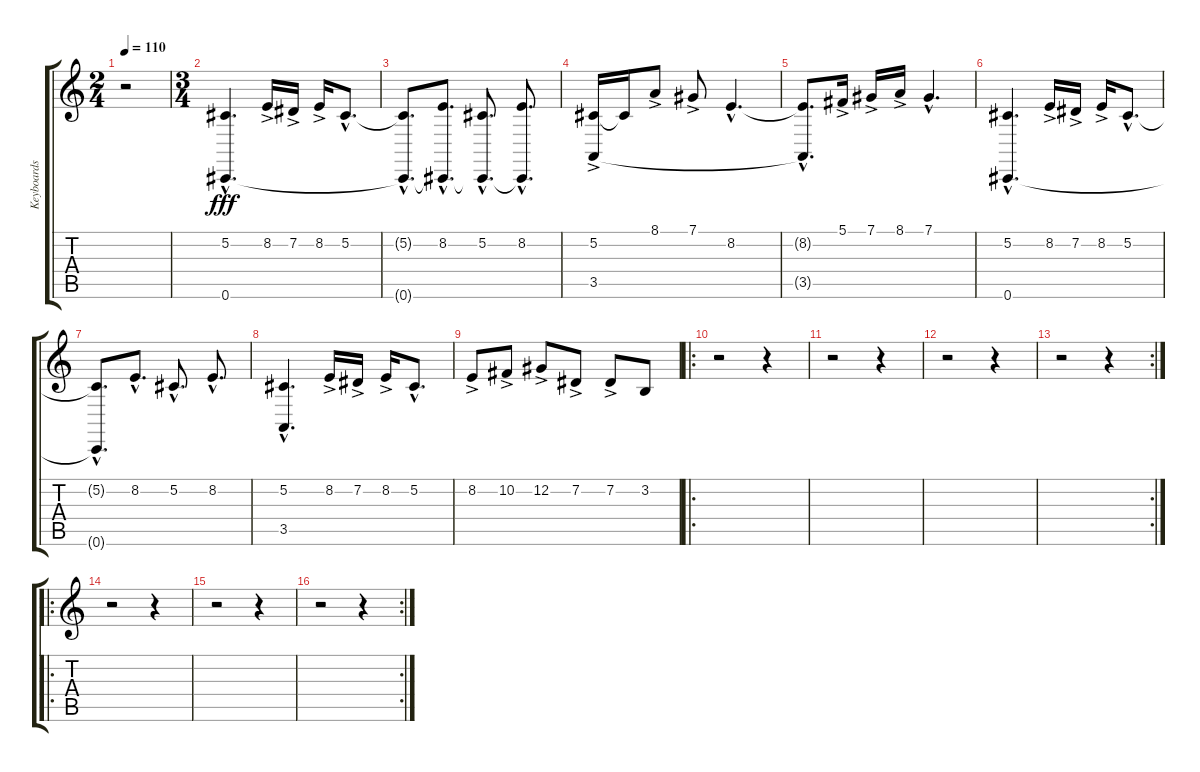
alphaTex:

\track ("Keyboards" "Keyboards") {instrument lead8bassandlead}
\staff {score tabs}
\tuning (Db4 Ab3 E3 B2 Gb2 Db2) {hide}
\ts (2 4)
\tempo 110
\clef g2
\ks c
r.2{dy fff instrument lead8bassandlead} |
\ts (3 4)
(5.2{hac} 0.6{hac}).4{d instrument fx7echoes} 8.2{ac}.16 7.2{ac}.16 8.2{ac}.16 5.2{hac}.8{d} |
(5.2{hac t} 0.6{hac t}).8{d} (8.2{hac} 0.6{hac t}).8{d} (5.2{hac} 0.6{hac t}).8{d} (8.2{hac} 0.6{hac t}).8{d} |
(5.2{ac} 3.5).16 5.2{t}.16 8.1{ac}.8 7.1{ac}.8 8.2{hac}.4{d} |
(8.2{hac t} 3.5{hac t}).8{d} 5.1{ac}.16 7.1{ac}.16 8.1{ac}.16 7.1{hac}.4{d} |
(5.2{hac} 0.6{hac}).4{d instrument fx7echoes} 8.2{ac}.16 7.2{ac}.16 8.2{ac}.16 5.2{hac}.8{d} |
(5.2{hac t} 0.6{hac t}).8{d} 8.2{hac}.8{d} 5.2{hac}.8{d} 8.2{hac}.8{d} |
(5.2{hac} 3.5{hac}).4{d} 8.2{ac}.16 7.2{ac}.16 8.2{ac}.16 5.2{hac}.8{d} |
8.2{ac}.8 10.2{ac}.8 12.2{ac}.8 7.2{ac}.8 7.2{ac}.8 3.2.8 |
\ro
r.2 r.4 |
r.2 r.4 |
r.2 r.4 |
\rc 2
r.2 r.4 |
\ro
r.2 r.4 |
r.2 r.4 |
\rc 2
r.2 r.4
